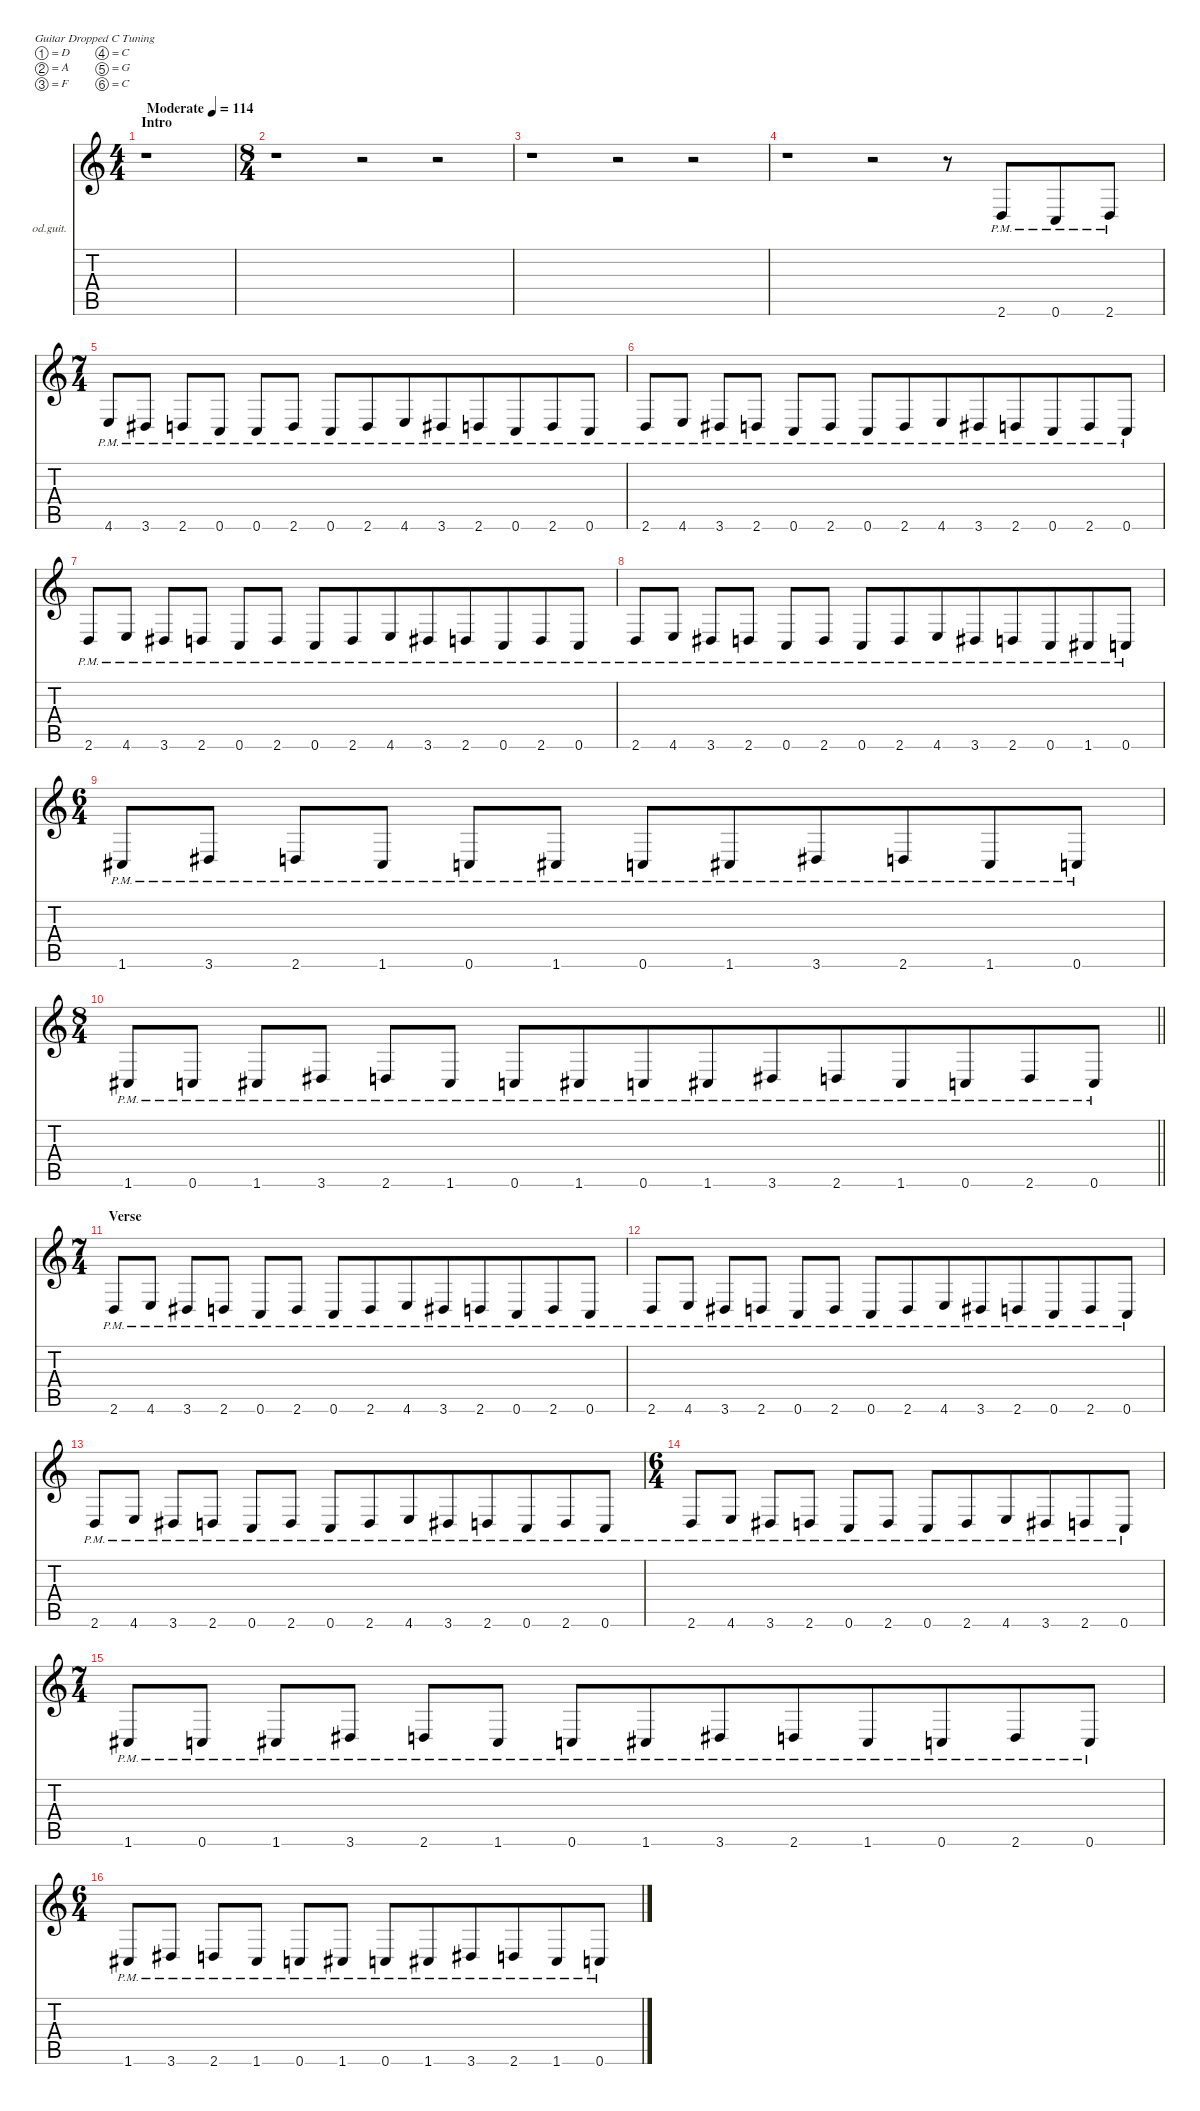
\defaultSystemsLayout 4
\hideDynamics
\bracketExtendMode nobrackets
\firstSystemTrackNameOrientation horizontal
\otherSystemsTrackNameOrientation horizontal
\track ("GTR Overd 2" "od.guit.") {instrument overdrivenguitar}
\staff {score tabs}
\tuning (D4 A3 F3 C3 G2 C2)
\ts (4 4)
\beaming (8 2 2 2 2)
\section ("" "Intro")
\tempo (114 "Moderate")
\clef g2
\ks c
r.1{dy f instrument overdrivenguitar} |
\ts (8 4)
\beaming (8 2 2 2 10)
r.1 r.2 r.2 |
r.1 r.2 r.2 |
r.1 r.2 r.8 2.6{pm}.8 0.6{pm}.8 2.6{pm}.8 |
\ts (7 4)
\beaming (8 2 2 2 8)
4.6{pm}.8 3.6{pm acc #}.8 2.6{pm}.8 0.6{pm}.8 0.6{pm}.8 2.6{pm}.8 0.6{pm}.8 2.6{pm}.8 4.6{pm}.8 3.6{pm acc #}.8 2.6{pm}.8 0.6{pm}.8 2.6{pm}.8 0.6{pm}.8 |
2.6{pm}.8 4.6{pm}.8 3.6{pm acc #}.8 2.6{pm}.8 0.6{pm}.8 2.6{pm}.8 0.6{pm}.8 2.6{pm}.8 4.6{pm}.8 3.6{pm acc #}.8 2.6{pm}.8 0.6{pm}.8 2.6{pm}.8 0.6{pm}.8 |
2.6{pm}.8 4.6{pm}.8 3.6{pm acc #}.8 2.6{pm}.8 0.6{pm}.8 2.6{pm}.8 0.6{pm}.8 2.6{pm}.8 4.6{pm}.8 3.6{pm acc #}.8 2.6{pm}.8 0.6{pm}.8 2.6{pm}.8 0.6{pm}.8 |
2.6{pm}.8 4.6{pm}.8 3.6{pm acc #}.8 2.6{pm}.8 0.6{pm}.8 2.6{pm}.8 0.6{pm}.8 2.6{pm}.8 4.6{pm}.8 3.6{pm acc #}.8 2.6{pm}.8 0.6{pm}.8 1.6{pm acc #}.8 0.6{pm}.8 |
\ts (6 4)
\beaming (8 2 2 2 6)
1.6{pm acc #}.8 3.6{pm acc #}.8 2.6{pm}.8 1.6{pm acc #}.8 0.6{pm}.8 1.6{pm acc #}.8 0.6{pm}.8 1.6{pm acc #}.8 3.6{pm acc #}.8 2.6{pm}.8 1.6{pm acc #}.8 0.6{pm}.8 |
\ts (8 4)
\beaming (8 2 2 2 10)
\barLineRight lightlight
1.6{pm acc #}.8 0.6{pm}.8 1.6{pm acc #}.8 3.6{pm acc #}.8 2.6{pm}.8 1.6{pm acc #}.8 0.6{pm}.8 1.6{pm acc #}.8 0.6{pm}.8 1.6{pm acc #}.8 3.6{pm acc #}.8 2.6{pm}.8 1.6{pm acc #}.8 0.6{pm}.8 2.6{pm}.8 0.6{pm}.8 |
\ts (7 4)
\beaming (8 2 2 2 8)
\section ("" "Verse")
2.6{pm}.8 4.6{pm}.8 3.6{pm acc #}.8 2.6{pm}.8 0.6{pm}.8 2.6{pm}.8 0.6{pm}.8 2.6{pm}.8 4.6{pm}.8 3.6{pm acc #}.8 2.6{pm}.8 0.6{pm}.8 2.6{pm}.8 0.6{pm}.8 |
2.6{pm}.8 4.6{pm}.8 3.6{pm acc #}.8 2.6{pm}.8 0.6{pm}.8 2.6{pm}.8 0.6{pm}.8 2.6{pm}.8 4.6{pm}.8 3.6{pm acc #}.8 2.6{pm}.8 0.6{pm}.8 2.6{pm}.8 0.6{pm}.8 |
2.6{pm}.8 4.6{pm}.8 3.6{pm acc #}.8 2.6{pm}.8 0.6{pm}.8 2.6{pm}.8 0.6{pm}.8 2.6{pm}.8 4.6{pm}.8 3.6{pm acc #}.8 2.6{pm}.8 0.6{pm}.8 2.6{pm}.8 0.6{pm}.8 |
\ts (6 4)
\beaming (8 2 2 2 6)
2.6{pm}.8 4.6{pm}.8 3.6{pm acc #}.8 2.6{pm}.8 0.6{pm}.8 2.6{pm}.8 0.6{pm}.8 2.6{pm}.8 4.6{pm}.8 3.6{pm acc #}.8 2.6{pm}.8 0.6{pm}.8 |
\ts (7 4)
\beaming (8 2 2 2 8)
1.6{pm acc #}.8 0.6{pm}.8 1.6{pm acc #}.8 3.6{pm acc #}.8 2.6{pm}.8 1.6{pm acc #}.8 0.6{pm}.8 1.6{pm acc #}.8 3.6{pm acc #}.8 2.6{pm}.8 1.6{pm acc #}.8 0.6{pm}.8 2.6{pm}.8 0.6{pm}.8 |
\ts (6 4)
\beaming (8 2 2 2 6)
1.6{pm acc #}.8 3.6{pm acc #}.8 2.6{pm}.8 1.6{pm acc #}.8 0.6{pm}.8 1.6{pm acc #}.8 0.6{pm}.8 1.6{pm acc #}.8 3.6{pm acc #}.8 2.6{pm}.8 1.6{pm acc #}.8 0.6{pm}.8
